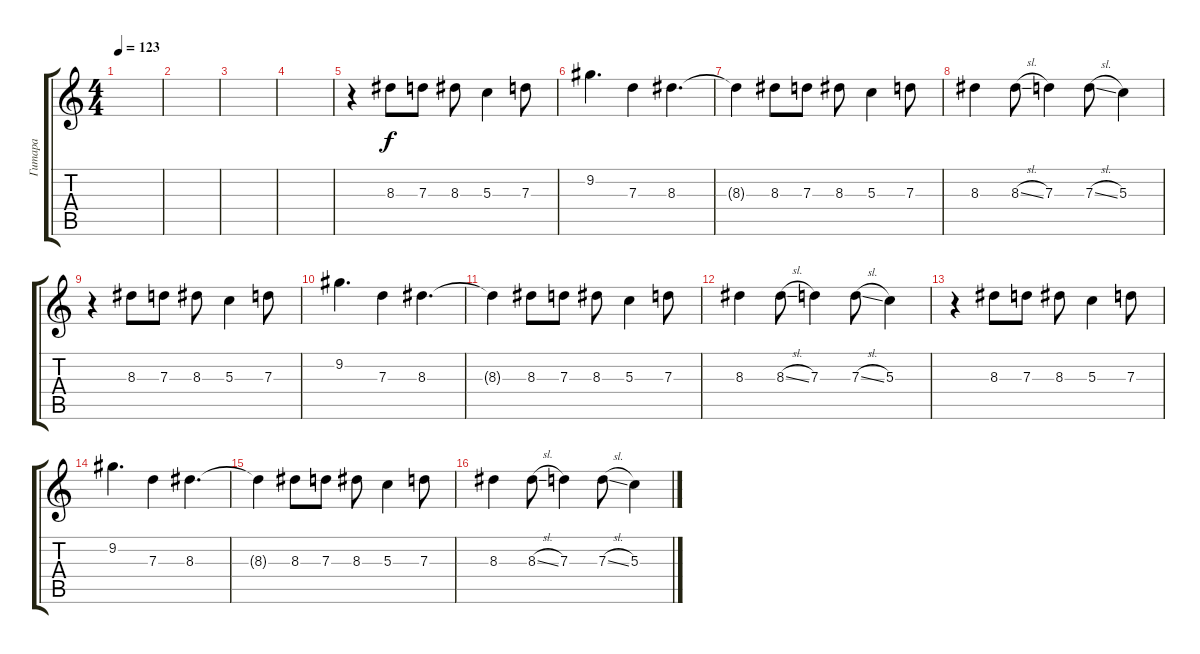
\track ("Гитара" "Гитара") {instrument distortionguitar}
\staff {score tabs}
\tuning (E4 B3 G3 D3 A2 E2) {hide}
\ts (4 4)
\tempo 123
\clef g2
\ks c
|
|
|
|
r.4 8.3.8 7.3.8 8.3.8 5.3.4 7.3.8 |
9.2.4{d} 7.3.4 8.3.4{d} |
8.3{t}.4 8.3.8 7.3.8 8.3.8 5.3.4 7.3.8 |
8.3.4 8.3{sl}.8 7.3.4 7.3{sl}.8 5.3.4 |
r.4 8.3.8 7.3.8 8.3.8 5.3.4 7.3.8 |
9.2.4{d} 7.3.4 8.3.4{d} |
8.3{t}.4 8.3.8 7.3.8 8.3.8 5.3.4 7.3.8 |
8.3.4 8.3{sl}.8 7.3.4 7.3{sl}.8 5.3.4 |
r.4 8.3.8 7.3.8 8.3.8 5.3.4 7.3.8 |
9.2.4{d} 7.3.4 8.3.4{d} |
8.3{t}.4 8.3.8 7.3.8 8.3.8 5.3.4 7.3.8 |
8.3.4 8.3{sl}.8 7.3.4 7.3{sl}.8 5.3.4
